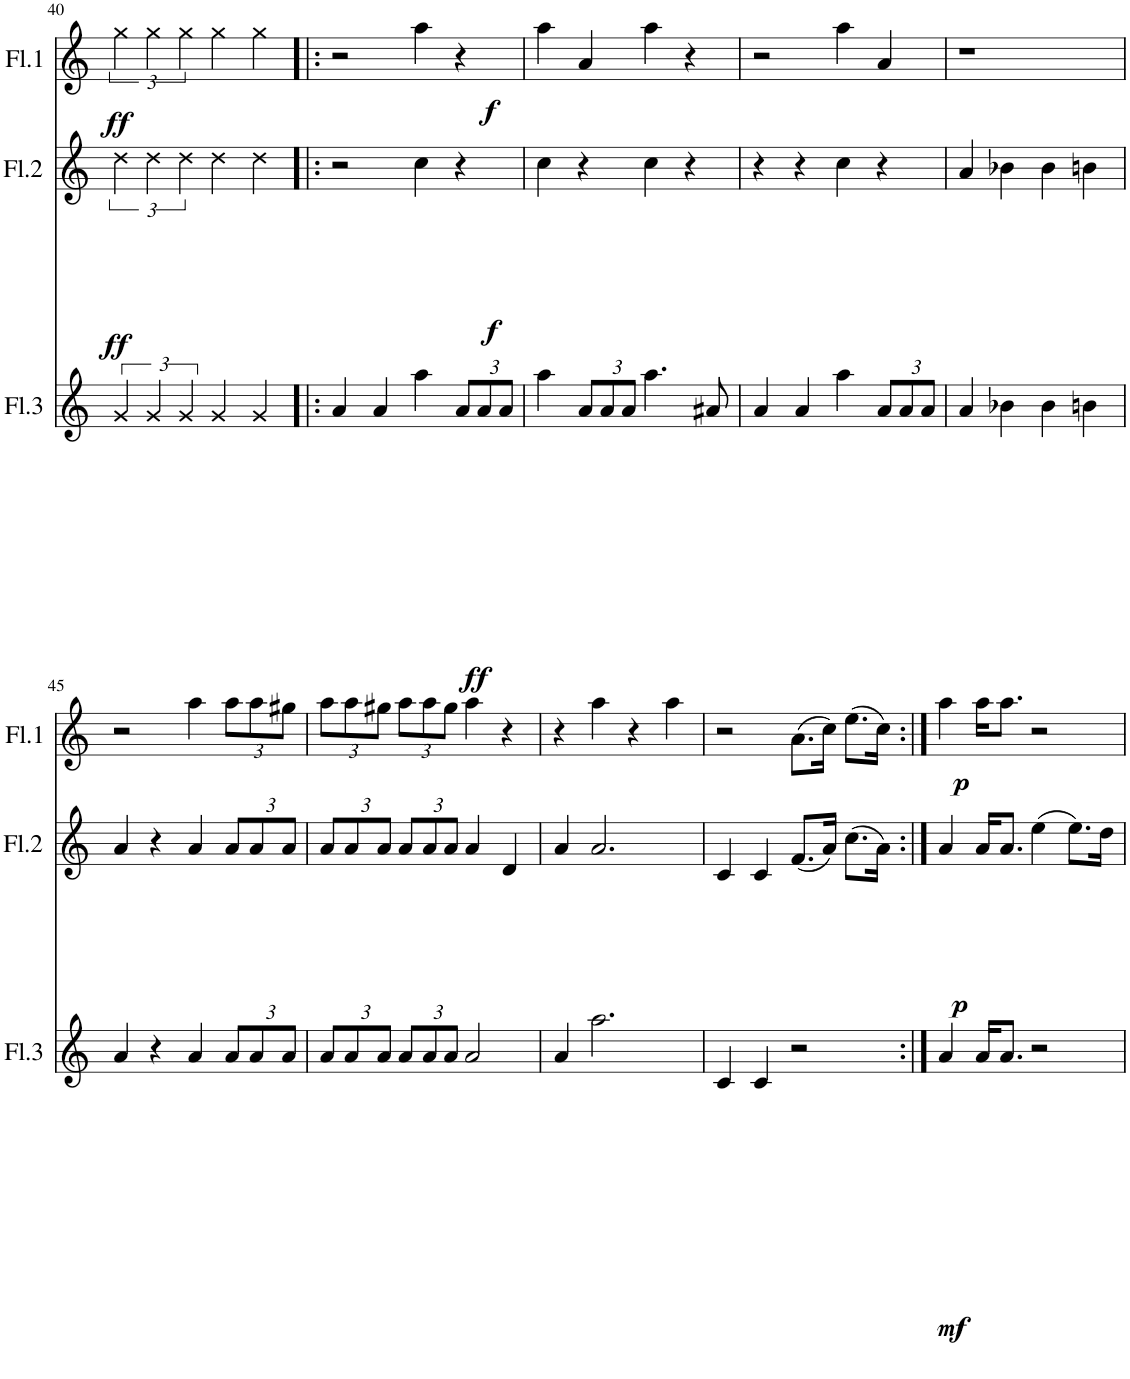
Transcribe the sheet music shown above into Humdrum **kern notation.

**kern	**dynam	**kern	**dynam	**kern	**dynam
*part3	*part3	*part2	*part2	*part1	*part1
*staff3	*staff3	*staff2	*staff2	*staff1	*staff1
*I"Flauta 3	*	*I"Flauta 2	*	*I"Flauta 1	*
*I'Fl.3	*	*I'Fl.2	*	*I'Fl.1	*
!!LO:PB:g=z
*clefG2	*	*clefG2	*	*clefG2	*
*k[]	*	*k[]	*	*k[]	*
*M4/4	*	*M4/4	*	*M4/4	*
=40	=40	=40	=40	=40	=40
!	!	!	!LO:DY:b	!	!LO:DY:b
6g/	.	6dd\	ff	6gg\	ff
6g/	.	6dd\	.	6gg\	.
6g/	.	6dd\	.	6gg\	.
4g/	.	4dd\	.	4gg\	.
4g/	.	4dd\	.	4gg\	.
=41!|:	=41!|:	=41!|:	=41!|:	=41!|:	=41!|:
4a/	.	2r	.	2r	.
4a/	.	.	.	.	.
!	!LO:DY:b	!	!LO:DY:b	!	!LO:DY:b
4aa\	ff	4cc\	f	4aa\	f
*Xbrackettup	*	*	*	*	*
12a/L	.	4r	.	4r	.
12a/	.	.	.	.	.
12a/J	.	.	.	.	.
=42	=42	=42	=42	=42	=42
4aa\	.	4cc\	.	4aa\	.
12a/L	.	4r	.	4a/	.
12a/	.	.	.	.	.
12a/J	.	.	.	.	.
4.aa\	.	4cc\	.	4aa\	.
.	.	4r	.	4r	.
8a#X/	.	.	.	.	.
=43	=43	=43	=43	=43	=43
4a/	.	4r	.	2r	.
4a/	.	4r	.	.	.
4aa\	.	4cc\	.	4aa\	.
12a/L	.	4r	.	4a/	.
12a/	.	.	.	.	.
12a/J	.	.	.	.	.
=44	=44	=44	=44	=44	=44
4a/	.	4a/	.	1r	.
4b-X\	.	4b-X\	.	.	.
4b-\	.	4b-\	.	.	.
4bn\	.	4bn\	.	.	.
!!LO:LB:g=z
=45	=45	=45	=45	=45	=45
4a/	.	4a/	.	2r	.
4r	.	4r	.	.	.
4a/	.	4a/	.	4aa\	.
*	*	*Xbrackettup	*	*Xbrackettup	*
12a/L	.	12a/L	.	12aa\L	.
12a/	.	12a/	.	12aa\	.
12a/J	.	12a/J	.	12gg#X\J	.
=46	=46	=46	=46	=46	=46
12a/L	.	12a/L	.	12aa\L	.
12a/	.	12a/	.	12aa\	.
12a/J	.	12a/J	.	12gg#X\J	.
12a/L	.	12a/L	.	12aa\L	.
12a/	.	12a/	.	12aa\	.
12a/J	.	12a/J	.	12gg#\J	.
2a/	.	4a/	.	4aa\	.
.	.	4d/	.	4r	.
=47	=47	=47	=47	=47	=47
4a/	.	4a/	.	4r	.
2.aa\	.	2.a/	.	4aa\	.
.	.	.	.	4r	.
.	.	.	.	4aa\	.
=48	=48	=48	=48	=48	=48
4c/	.	4c/	.	2r	.
4c/	.	4c/	.	.	.
2r	.	(8.f/L	.	(8.a\L	.
.	.	16a/Jk)	.	16cc\Jk)	.
.	.	(8.cc\L	.	(8.ee\L	.
.	.	16a\Jk)	.	16cc\Jk)	.
=49:|!	=49:|!	=49:|!	=49:|!	=49:|!	=49:|!
!	!LO:DY:b	!	!LO:DY:b	!	!LO:DY:b
4a/	mf	4a/	p	4aa\	p
16a/KL	.	16a/KL	.	16aa\KL	.
8.a/J	.	8.a/J	.	8.aa\J	.
2r	.	(4ee\	.	2r	.
.	.	8.ee\L)	.	.	.
.	.	16dd\Jk	.	.	.
=	=	=	=	=	=
*-	*-	*-	*-	*-	*-
